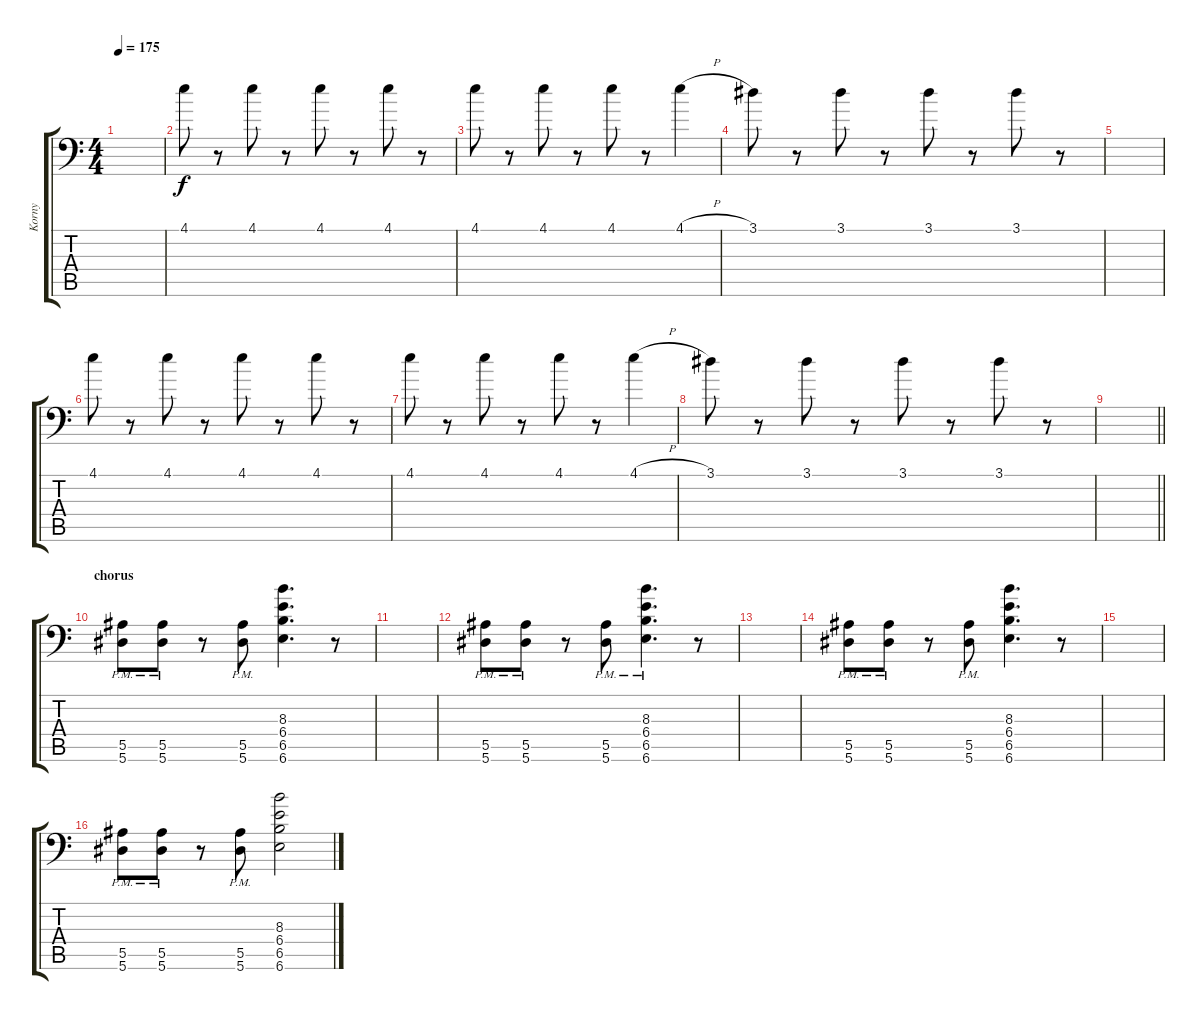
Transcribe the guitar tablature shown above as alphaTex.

\track ("Korny" "Korny") {instrument distortionguitar}
\staff {score tabs}
\tuning (C4 G3 Eb3 Bb2 F2 Bb1) {hide}
\ts (4 4)
\tempo 175
\clef f4
\ks c
|
4.1.8{volume 1} r.8 4.1.8 r.8 4.1.8 r.8 4.1.8 r.8 |
4.1.8 r.8 4.1.8 r.8 4.1.8 r.8 4.1{h}.4{volume 12} |
3.1.8{volume 1} r.8 3.1.8 r.8 3.1.8 r.8 3.1.8 r.8{volume 10} |
|
4.1.8{volume 1} r.8 4.1.8 r.8 4.1.8 r.8 4.1.8 r.8 |
4.1.8 r.8 4.1.8 r.8 4.1.8 r.8 4.1{h}.4{volume 12} |
3.1.8{volume 1} r.8 3.1.8 r.8 3.1.8 r.8 3.1.8 r.8 |
\barLineRight lightlight
|
\section ("" "chorus")
(5.5{pm} 5.6{pm}).8{volume 16 instrument distortionguitar} (5.5{pm} 5.6{pm}).8 r.8 (5.5{pm} 5.6{pm}).8 (8.3 6.4 6.5 6.6).4{d} r.8 |
|
(5.5{pm} 5.6{pm}).8 (5.5{pm} 5.6{pm}).8 r.8 (5.5{pm} 5.6{pm}).8 (8.3{pm} 6.4 6.5 6.6).4{d} r.8 |
|
(5.5{pm} 5.6{pm}).8 (5.5{pm} 5.6{pm}).8 r.8 (5.5{pm} 5.6{pm}).8 (8.3 6.4 6.5 6.6).4{d} r.8 |
|
(5.5{pm} 5.6{pm}).8 (5.5{pm} 5.6{pm}).8 r.8 (5.5{pm} 5.6{pm}).8 (8.3 6.4 6.5 6.6).2
